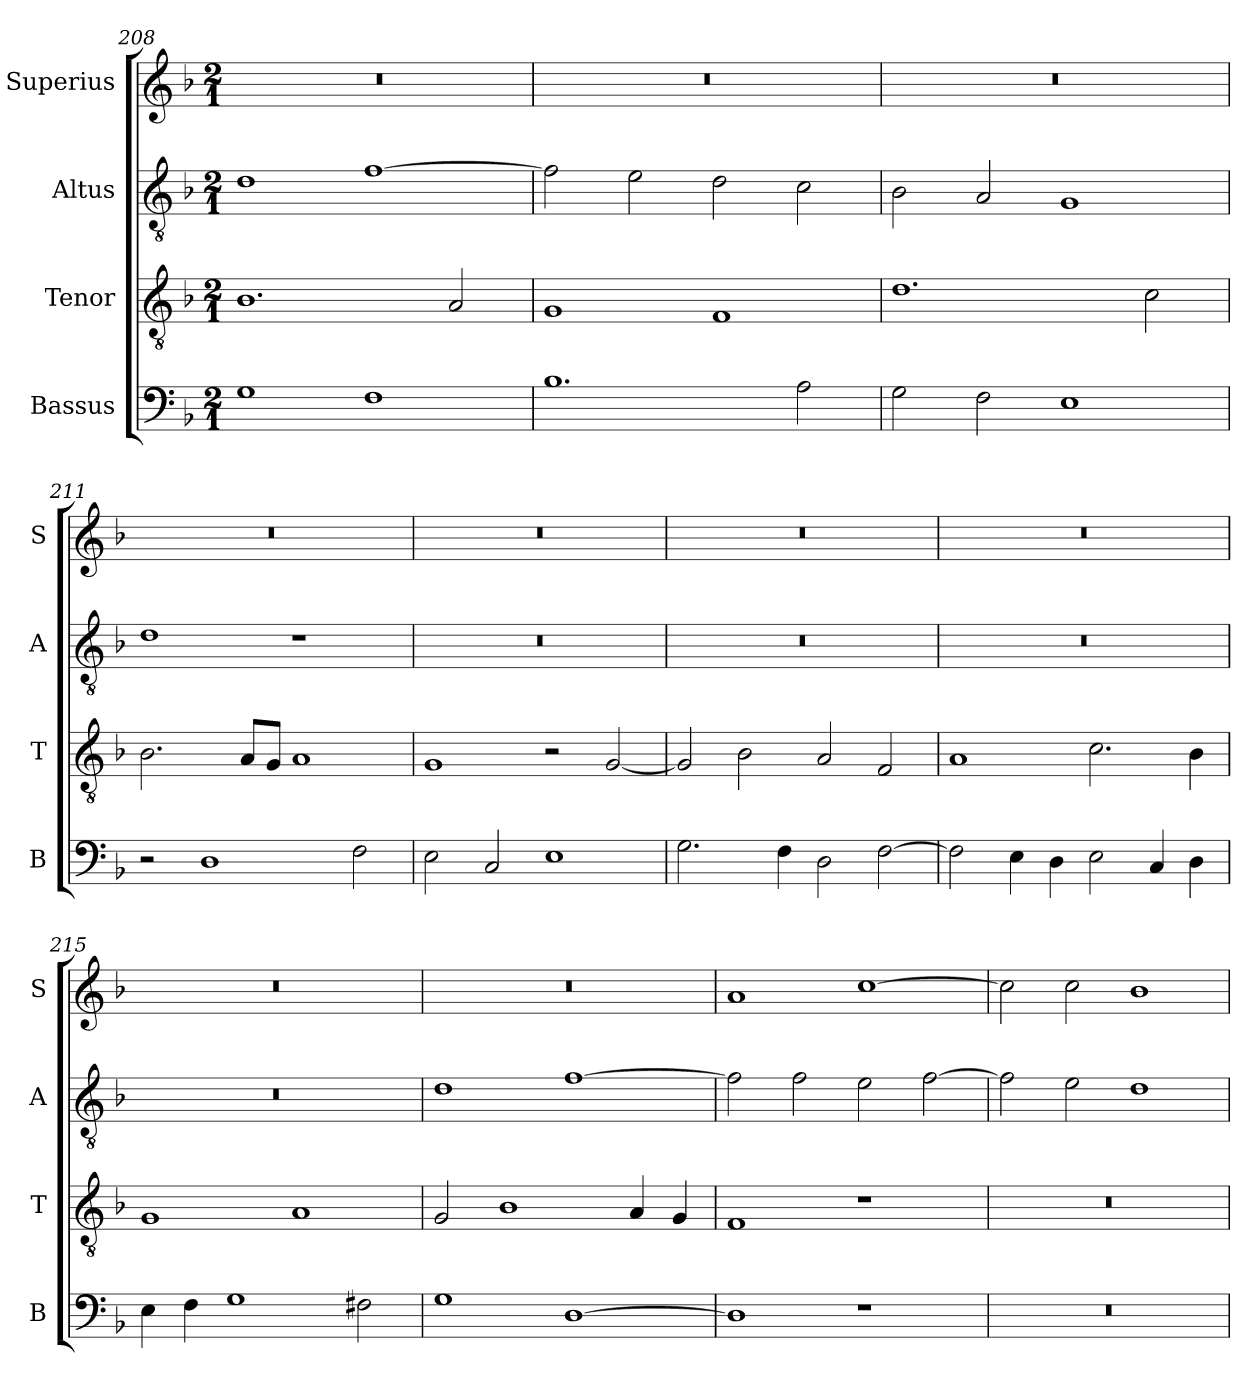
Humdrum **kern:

**kern	**kern	**kern	**kern
*part4	*part3	*part2	*part1
*staff4	*staff3	*staff2	*staff1
*I"Bassus	*I"Tenor	*I"Altus	*I"Superius
*I'B	*I'T	*I'A	*I'S
*clefF4	*clefGv2	*clefGv2	*clefG2
*k[b-]	*k[b-]	*k[b-]	*k[b-]
*F:	*F:	*F:	*F:
*M2/1	*M2/1	*M2/1	*M2/1
=208	=208	=208	=208
1G	1.B-	1d	0r
1F	.	[1f	.
.	2A	.	.
=209	=209	=209	=209
1.B-	1G	2f]	0r
.	.	2e	.
.	1F	2d	.
2A	.	2c	.
=210	=210	=210	=210
2G	1.d	2B-	0r
2F	.	2A	.
1E	.	1G	.
.	2c	.	.
=211	=211	=211	=211
2r	2.B-	1d	0r
1D	.	.	.
.	8AL	.	.
.	8GJ	.	.
.	1A	1r	.
2F	.	.	.
=212	=212	=212	=212
2E	1G	0r	0r
2C	.	.	.
1E	2r	.	.
.	[2G	.	.
=213	=213	=213	=213
2.G	2G]	0r	0r
.	2B-	.	.
4F	.	.	.
2D	2A	.	.
[2F	2F	.	.
=214	=214	=214	=214
2F]	1A	0r	0r
4E	.	.	.
4D	.	.	.
2E	2.c	.	.
4C	.	.	.
4D	4B-	.	.
=215	=215	=215	=215
4E	1G	0r	0r
4F	.	.	.
1G	.	.	.
.	1A	.	.
2F#X	.	.	.
=216	=216	=216	=216
1G	2G	1d	0r
.	1B-	.	.
[1D	.	[1f	.
.	4A	.	.
.	4G	.	.
=217	=217	=217	=217
1D]	1F	2f]	1a
.	.	2f	.
1r	1r	2e	[1cc
.	.	[2f	.
=218	=218	=218	=218
0r	0r	2f]	2cc]
.	.	2e	2cc
.	.	1d	1b-
=	=	=	=
*-	*-	*-	*-
